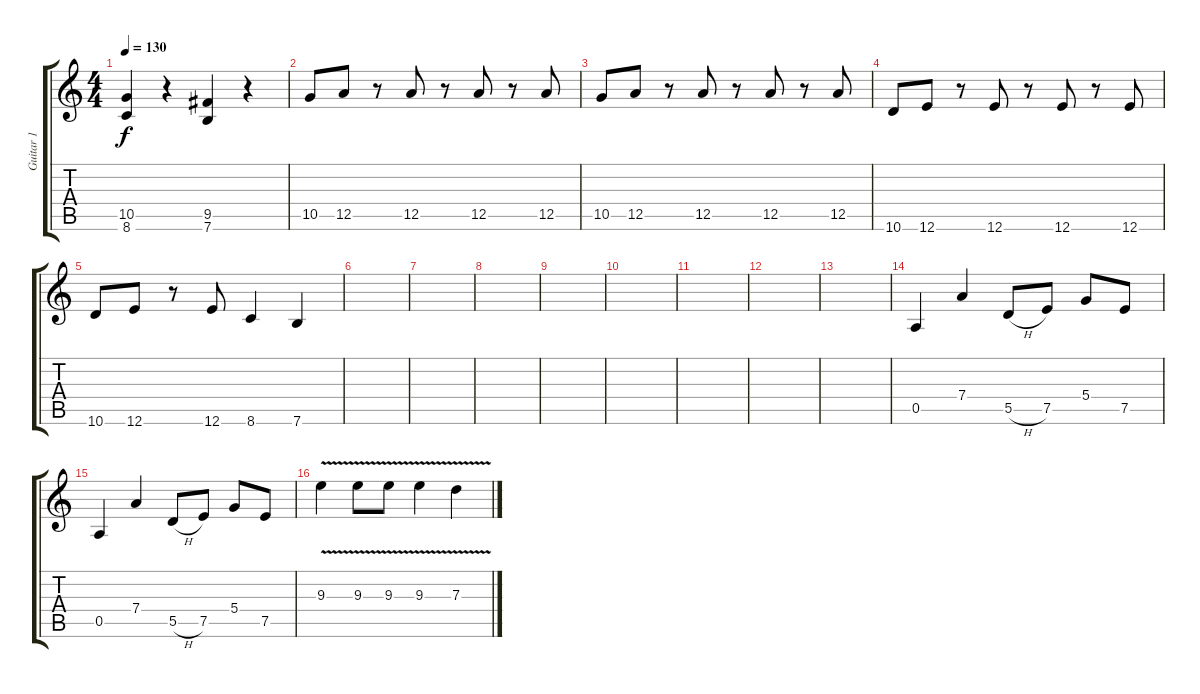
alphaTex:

\track ("Guitar 1" "Guitar 1") {instrument distortionguitar}
\staff {score tabs}
\tuning (E4 B3 G3 D3 A2 E2) {hide}
\ts (4 4)
\tempo 130
\clef g2
\ks c
(10.5 8.6).4{dy f} r.4 (9.5 7.6).4 r.4 |
10.5.8 12.5.8 r.8 12.5.8 r.8 12.5.8 r.8 12.5.8 |
10.5.8 12.5.8 r.8 12.5.8 r.8 12.5.8 r.8 12.5.8 |
10.6.8 12.6.8 r.8 12.6.8 r.8 12.6.8 r.8 12.6.8 |
10.6.8 12.6.8 r.8 12.6.8 8.6.4 7.6.4 |
|
|
|
|
|
|
|
|
0.5.4 7.4.4 5.5{h}.8 7.5.8 5.4.8 7.5.8 |
0.5.4 7.4.4 5.5{h}.8 7.5.8 5.4.8 7.5.8 |
9.3{v}.4 9.3{v}.8 9.3{v}.8 9.3{v}.4 7.3{v}.4
